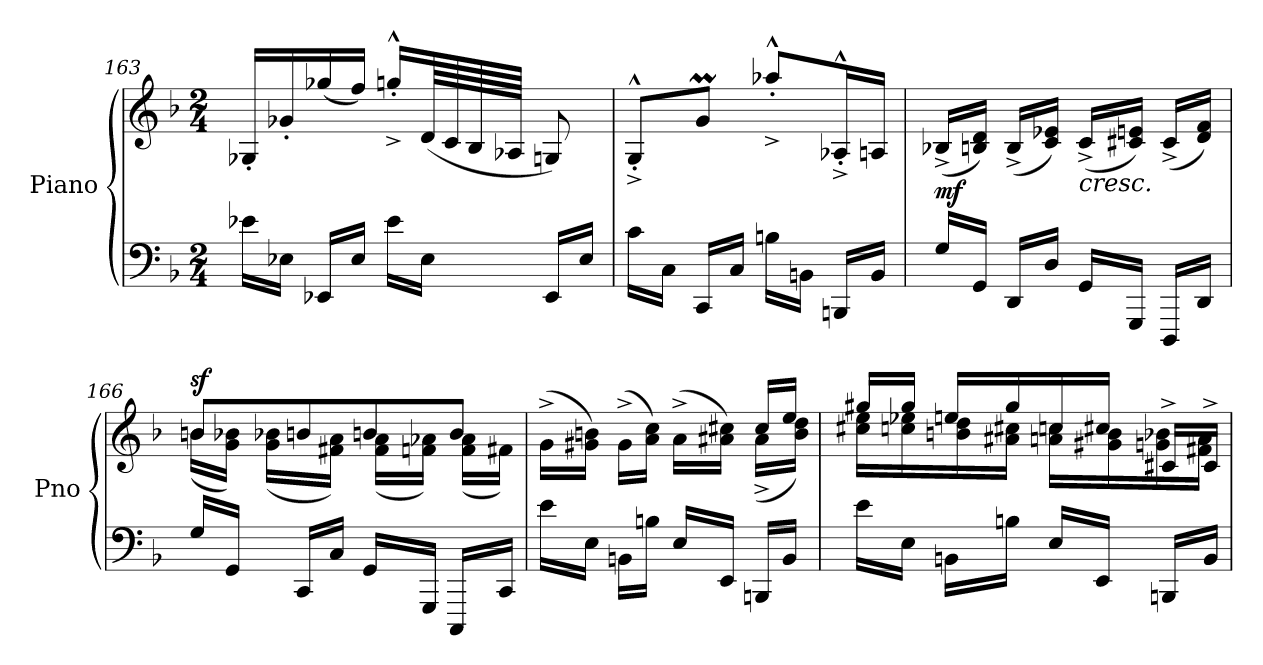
**kern	**kern	**dynam
*part1	*part1	*part1
*staff2	*staff1	*staff1/2
*I"Piano	*	*
*I'Pno	*	*
*clefF4	*clefG2	*
*k[b-]	*k[b-]	*
*M2/4	*M2/4	*
=163	=163	=163
16e-X\LL	16G-X'/LL	.
16E-X\JJ	16g-X'/	.
16EE-X/LL	(16gg-X/	.
16E-/JJ	16ff/JJ)	.
16e-\LL	16ggn'^^^/LL	.
16E-\JJ	(64d/LL	.
.	64c/	.
.	64B-/	.
.	64A-X/JJJJ	.
16EE-/LL	8Gn/)	.
16E-/JJ	.	.
=164	=164	=164
16c\LL	8G'^^^/L	.
16C\JJ	.	.
16CC/LL	8gM/J	.
16C/JJ	.	.
16Bn\LL	8aa-X'^^^/L	.
16BBn\JJ	.	.
16BBBn/LL	16A-X'^^^/L	.
16BB/JJ	16An/JJ	.
=165	=165	=165
!	!	!LO:DY:b
16G/LL	(16B-X^/LL	mf
16GG/JJ	16Bn/ 16d/JJ)	.
16DD/LL	(16B^/LL	.
16D/JJ	16c/ 16e-X/JJ)	.
!	!LO:TX:b:i:t=cresc.	!
16GG/LL	(16c^/LL	.
16GGG/JJ	16c#X/ 16en/JJ)	.
16DDD/LL	(16c#^/LL	.
16DD/JJ	16d/ 16f/JJ)	.
=166	=166	=166
*	*^	*
!	!	!	!LO:DY:a
16G/LL	8bn/L	(16b\LL	sf
16GG/JJ	.	16g\ 16b-X\JJ)	.
16CC/LL	8bn/	(16g\ 16b-X\LL	.
16C/JJ	.	16f#X\ 16a\JJ)	.
16GG/LL	8bn/	(16f#\ 16a\LL	.
16GGG/JJ	.	16fn\ 16a-X\JJ)	.
16CCC/LL	8b/J	(16f\ 16a-\LL	.
16CC/JJ	.	16f#X\JJ)	.
=167	=167	=167	=167
16e\LL	(>16g^\LL	4.ryy	.
16E\JJ	16g#X\ 16bn\JJ)	.	.
16BBn\LL	(>16g#^\LL	.	.
16Bn\JJ	16a\ 16cc\JJ)	.	.
16E/LL	(>16a^\LL	.	.
16EE/JJ	16a#X\ 16cc#X\JJ)	.	.
16BBBn/LL	16cc#/LL	(16a#^\LL	.
16BB/JJ	16ee/JJ	16b\ 16dd\JJ)	.
=168	=168	=168	=168
16e\LL	16gg#X/LL	16cc#X\ 16ee\LL	.
16E\JJ	16gg#/JJ	16ccn\ 16ee-X\	.
16BBn\LL	16een/LL	16bn\ 16dd\	.
16Bn\JJ	16gg#/	16a#X\ 16cc#X\JJ	.
16E/LL	16cc#/	16an\ 16ccn\LL	.
16EE/JJ	16cc#X/JJ	16g#X\ 16b\	.
16BBBn/LL	16c#X^/LL	16gn\ 16b-X\	.
16BB/JJ	16c#^/JJ	16f#X\ 16a\JJ	.
*	*v	*v	*
=	=	=
*-	*-	*-
